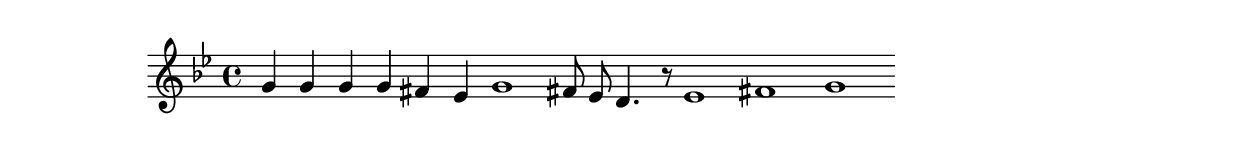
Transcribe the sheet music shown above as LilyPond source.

%% DO NOT EDIT this file manually; it is automatically
%% generated from LSR http://lsr.dsi.unimi.it
%% Make any changes in LSR itself, or in Documentation/snippets/new/ ,
%% and then run scripts/auxiliar/makelsr.py
%%
%% This file is in the public domain.
\version "2.12.2"

\header {
  lsrtags = "world-music"

%% Translation of GIT committish: 91eeed36c877fe625d957437d22081721c8c6345
  texidoces = "
Para las improvisaciones o @emph{taqasim} que son libres durante unos
momentos, se puede omitir la indicación de compás y se puede usar
@code{\\cadenzaOn}.  Podría ser necesario ajustar el estilo de
alteraciones accidentales, porque la ausencia de líneas divisorias
hará que la alteración aparezca una sola vez.  He aquí un ejemplo de
cómo podría ser el comienzo de una improvisación @emph{hijaz}:

"
doctitlees = "Improvisación de música árabe"


%% Translation of GIT committish: 0a868be38a775ecb1ef935b079000cebbc64de40
  texidocde = "
Bei Improvisation oder @emph{taqasim}, die zeitlich frei gespielt
werden, kann die Taktart ausgelassen werden und @code{\\cadenzaOn}
kann eingesetzt werden.  Es kann nötig sein, den Versetzungszeichenstil
anzupassen, weil sonst die Versetzungszeichen nur einmal ausgegeben
werden, da keine Taktlinien gesetzt sind.  Hier ein Beispiel, wie
der Beginn einer @emph{hijaz}-Improvisation aussehen könnte:

"

  doctitlede = "Arabische Improvisation"

  texidoc = "
For improvisations or taqasim which are temporarily free, the time
signature can be omitted and @code{\\cadenzaOn} can be used.  Adjusting
the accidental style might be required, since the absence of bar lines
will cause the accidental to be marked only once.  Here is an example
of what could be the start of a hijaz improvisation:

"
  doctitle = "Arabic improvisation"
} % begin verbatim

\include "arabic.ly"

\relative sol' {
  \key re \kurd
  #(set-accidental-style 'forget)
  \cadenzaOn
  sol4 sol sol sol fad mib sol1 fad8 mib re4. r8 mib1 fad sol
}
